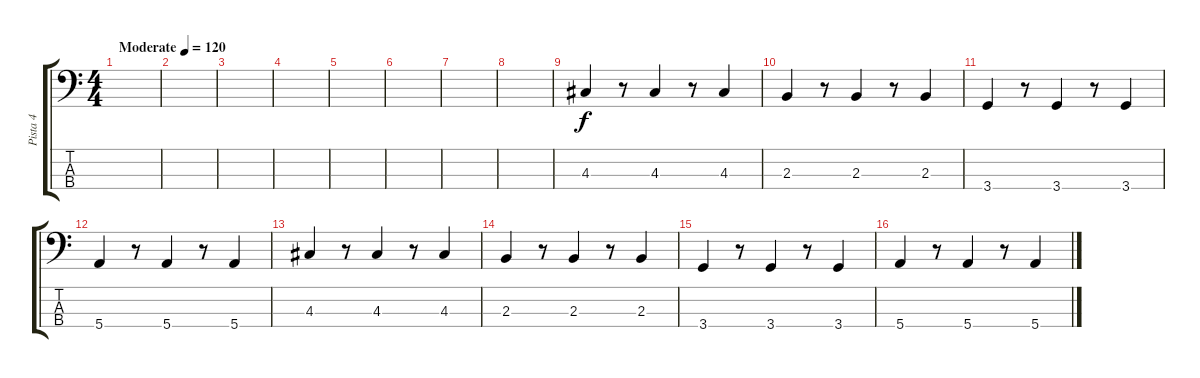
\track ("Pista 4" "Pista 4") {instrument electricbassfinger}
\staff {score tabs}
\tuning (G2 D2 A1 E1) {hide}
\ts (4 4)
\tempo (120 "Moderate")
\clef f4
\ks c
|
|
|
|
|
|
|
|
4.3.4 r.8 4.3.4 r.8 4.3.4 |
2.3.4 r.8 2.3.4 r.8 2.3.4 |
3.4.4 r.8 3.4.4 r.8 3.4.4 |
5.4.4 r.8 5.4.4 r.8 5.4.4 |
4.3.4 r.8 4.3.4 r.8 4.3.4 |
2.3.4 r.8 2.3.4 r.8 2.3.4 |
3.4.4 r.8 3.4.4 r.8 3.4.4 |
5.4.4 r.8 5.4.4 r.8 5.4.4
